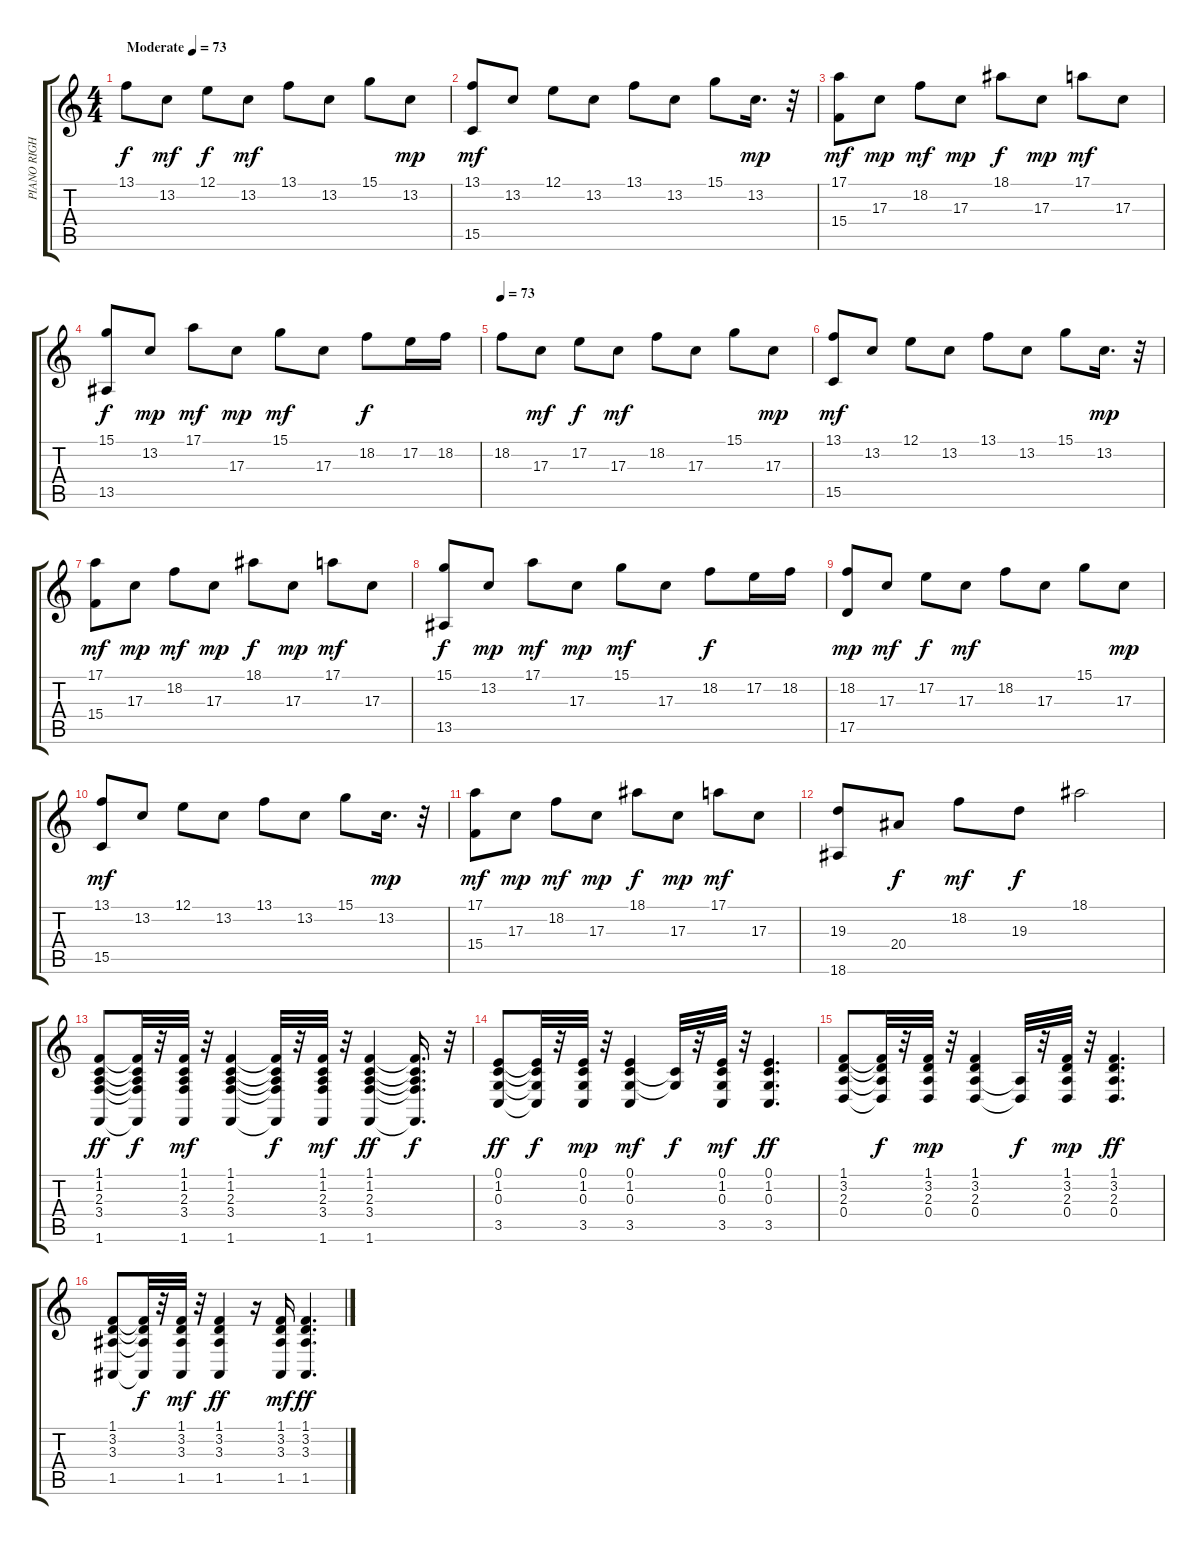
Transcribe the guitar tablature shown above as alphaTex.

\track ("PIANO RIGHT" "PIANO RIGH") {instrument acousticgrandpiano}
\staff {score tabs}
\tuning (E4 B3 G3 D3 A2 E2) {hide}
\ts (4 4)
\tempo (73 "Moderate")
\clef g2
\ks c
13.1.8{dy f instrument acousticgrandpiano} 13.2.8{dy mf} 12.1.8{dy f} 13.2.8{dy mf} 13.1.8 13.2.8 15.1.8 13.2.8{dy mp} |
(13.1 15.5).8{dy mf} 13.2.8 12.1.8 13.2.8 13.1.8 13.2.8 15.1.8 13.2.16{d dy mp} r.32 |
(17.1 15.4).8{dy mf} 17.3.8{dy mp} 18.2.8{dy mf} 17.3.8{dy mp} 18.1.8{dy f} 17.3.8{dy mp} 17.1.8{dy mf} 17.3.8 |
(15.1 13.5).8{dy f} 13.2.8{dy mp} 17.1.8{dy mf} 17.3.8{dy mp} 15.1.8{dy mf} 17.3.8 18.2.8{dy f} 17.2.16 18.2.16 |
\tempo 73
18.2.8 17.3.8{dy mf} 17.2.8{dy f} 17.3.8{dy mf} 18.2.8 17.3.8 15.1.8 17.3.8{dy mp} |
(13.1 15.5).8{dy mf} 13.2.8 12.1.8 13.2.8 13.1.8 13.2.8 15.1.8 13.2.16{d dy mp} r.32 |
(17.1 15.4).8{dy mf} 17.3.8{dy mp} 18.2.8{dy mf} 17.3.8{dy mp} 18.1.8{dy f} 17.3.8{dy mp} 17.1.8{dy mf} 17.3.8 |
(15.1 13.5).8{dy f} 13.2.8{dy mp} 17.1.8{dy mf} 17.3.8{dy mp} 15.1.8{dy mf} 17.3.8 18.2.8{dy f} 17.2.16 18.2.16 |
(18.2 17.5).8{dy mp} 17.3.8{dy mf} 17.2.8{dy f} 17.3.8{dy mf} 18.2.8 17.3.8 15.1.8 17.3.8{dy mp} |
(13.1 15.5).8{dy mf} 13.2.8 12.1.8 13.2.8 13.1.8 13.2.8 15.1.8 13.2.16{d dy mp} r.32 |
(17.1 15.4).8{dy mf} 17.3.8{dy mp} 18.2.8{dy mf} 17.3.8{dy mp} 18.1.8{dy f} 17.3.8{dy mp} 17.1.8{dy mf} 17.3.8 |
(19.3 18.6).8 20.4.8{dy f} 18.2.8{dy mf} 19.3.8{dy f} 18.1.2 |
(1.1 1.2 2.3 3.4 1.6).8{dy ff} (1.1{t} 1.2{t} 2.3{t} 3.4{t} 1.6{t}).32{dy f} r.32 (1.1 1.2 2.3 3.4 1.6).32{dy mf} r.32 (1.1 1.2 2.3 3.4 1.6).4 (1.1{t} 1.2{t} 2.3{t} 3.4{t} 1.6{t}).32{dy f} r.32 (1.1 1.2 2.3 3.4 1.6).32{dy mf} r.32 (1.1 1.2 2.3 3.4 1.6).4{dy ff} (1.1{t} 1.2{t} 2.3{t} 3.4{t} 1.6{t}).16{d dy f} r.32 |
(0.1 1.2 0.3 3.5).8{dy ff} (0.1{t} 1.2{t} 0.3{t} 3.5{t}).32{dy f} r.32 (0.1 1.2 0.3 3.5).32{dy mp} r.32 (0.1 1.2 0.3 3.5).4{dy mf} (1.2{t} 0.3{t}).32{dy f} r.32 (0.1 1.2 0.3 3.5).32{dy mf} r.32 (0.1 1.2 0.3 3.5).4{d dy ff} |
(1.1 3.2 2.3 0.4).8 (1.1{t} 3.2{t} 2.3{t} 0.4{t}).32{dy f} r.32 (1.1 3.2 2.3 0.4).32{dy mp} r.32 (1.1 3.2 2.3 0.4).4 (2.3{t} 0.4{t}).32{dy f} r.32 (1.1 3.2 2.3 0.4).32{dy mp} r.32 (1.1 3.2 2.3 0.4).4{d dy ff} |
(1.1 3.2 3.3 1.5).8 (1.1{t} 3.2{t} 3.3{t} 1.5{t}).32{dy f} r.32 (1.1 3.2 3.3 1.5).32{dy mf} r.32 (1.1 3.2 3.3 1.5).4{dy ff} r.16 (1.1 3.2 3.3 1.5).16{dy mf} (1.1 3.2 3.3 1.5).4{d dy ff}
